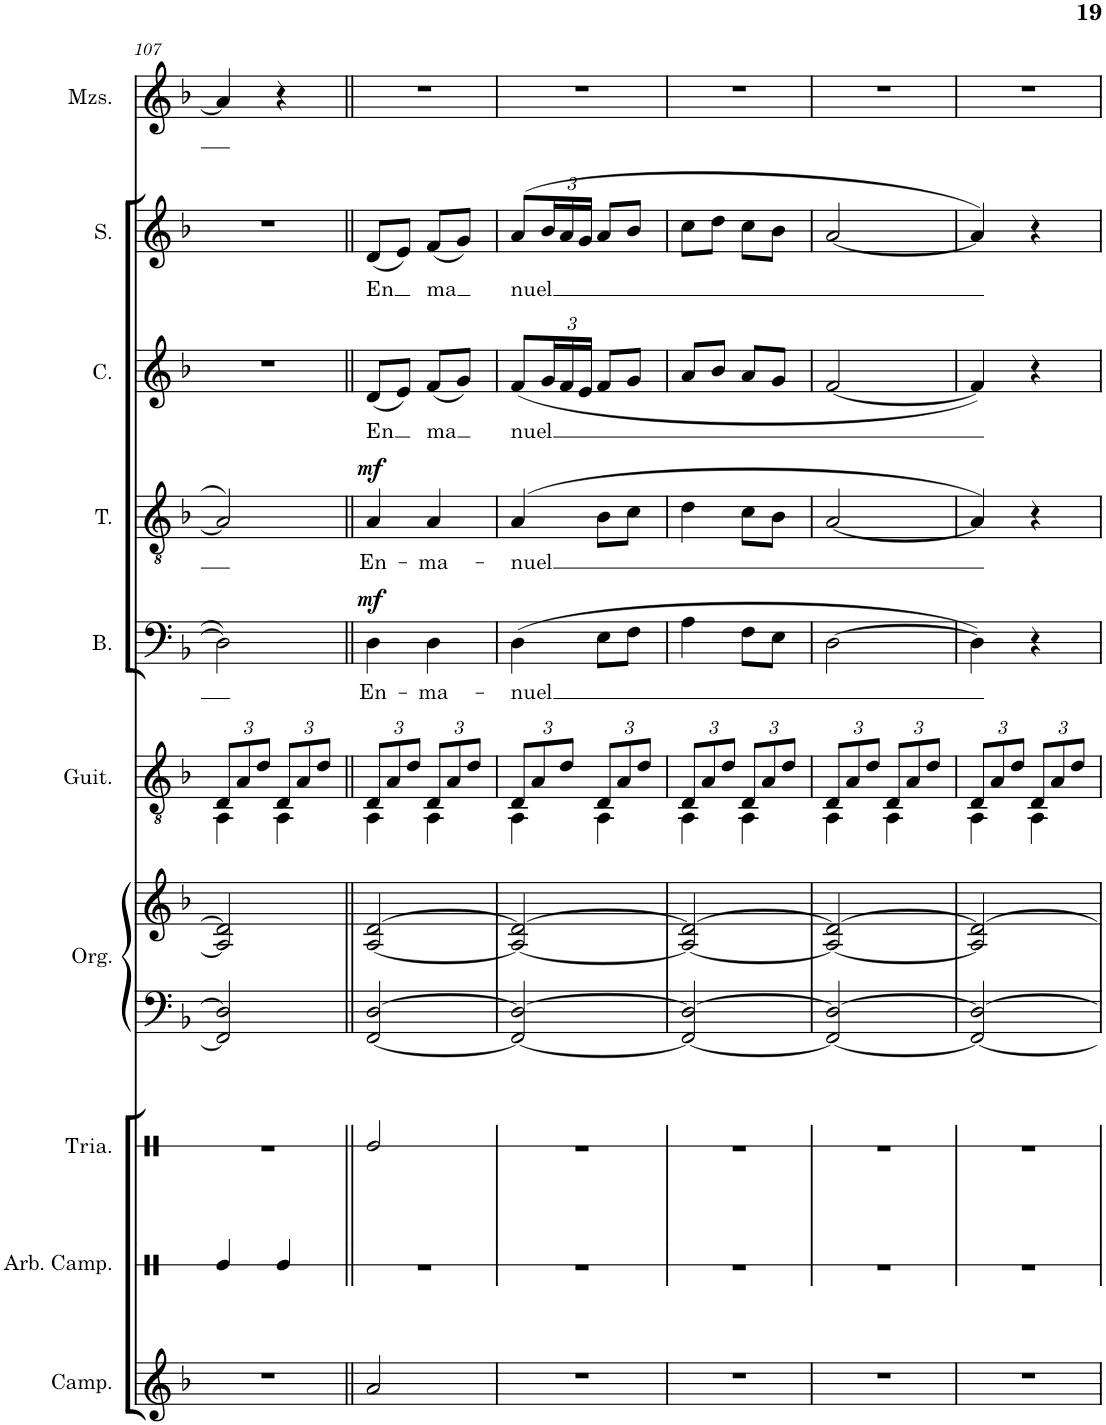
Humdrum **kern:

**kern	**kern	**kern	**kern	**kern	**kern	**kern	**text	**dynam	**kern	**text	**dynam	**kern	**text	**kern	**text	**kern
*part10	*part9	*part8	*part7	*part7	*part6	*part5	*part5	*part5	*part4	*part4	*part4	*part3	*part3	*part2	*part2	*part1
*staff11	*staff10	*staff9	*staff8	*staff7	*staff6	*staff5	*staff5	*staff5	*staff4	*staff4	*staff4	*staff3	*staff3	*staff2	*staff2	*staff1
*I"Campanillas	*I"Espectro	*I"Triángulo	*I"Órgano	*	*I"Guitarra	*I"Bajo	*	*	*I"Tenor	*	*	*I"Contralto	*	*I"Soprano	*	*I"Mezzo-soprano
*I'Camp.	*	*	*	*	*I'Guit.	*I'B.	*	*	*I'T.	*	*	*I'C.	*	*I'S.	*	*I'Mzs.
!!LO:PB:g=z
*clefG2	*clefX	*clefX	*clefF4	*clefG2	*clefGv2	*clefF4	*	*	*clefGv2	*	*	*clefG2	*	*clefG2	*	*clefG2
*Trd-7c-12	*	*	*	*	*	*	*	*	*	*	*	*	*	*	*	*
*k[b-]	*k[]	*k[]	*k[b-]	*k[b-]	*k[b-]	*k[b-]	*	*	*k[b-]	*	*	*k[b-]	*	*k[b-]	*	*k[b-]
*M2/4	*M2/4	*M2/4	*M2/4	*M2/4	*M2/4	*M2/4	*	*	*M2/4	*	*	*M2/4	*	*M2/4	*	*M2/4
*	*	*	*	*	*Xbrackettup	*	*	*	*	*	*	*	*	*	*	*
=107	=107	=107	=107	=107	=107	=107	=107	=107	=107	=107	=107	=107	=107	=107	=107	=107
*	*	*	*	*	*^	*	*	*	*	*	*	*	*	*	*	*
2r	4Re/	2r	2FF/] 2D/]	2A/] 2d/]	12D/L	4AA\	2D\]	.	.	2A/]	.	.	2r	.	2r	.	4a/]
.	.	.	.	.	12A/	.	.	.	.	.	.	.	.	.	.	.	.
.	.	.	.	.	12d/J	.	.	.	.	.	.	.	.	.	.	.	.
.	4Re/	.	.	.	12D/L	4AA\	.	.	.	.	.	.	.	.	.	.	4r
.	.	.	.	.	12A/	.	.	.	.	.	.	.	.	.	.	.	.
.	.	.	.	.	12d/J	.	.	.	.	.	.	.	.	.	.	.	.
=108||	=108||	=108||	=108||	=108||	=108||	=108||	=108||	=108||	=108||	=108||	=108||	=108||	=108||	=108||	=108||	=108||	=108||
!	!	!	!	!	!	!	!	!LO:LY:b	!LO:DY:a	!	!LO:LY:b	!LO:DY:a	!	!LO:LY:b	!	!LO:LY:b	!
2a/	2r	2Re/	[2FF/ [2D/	[2A/ [2d/	12D/L	4AA\	4D\	En-	mf	4A/	En-	mf	(8d/L	En	(8d/L	En	2r
.	.	.	.	.	12A/	.	.	.	.	.	.	.	.	.	.	.	.
.	.	.	.	.	.	.	.	.	.	.	.	.	8e/J)	.	8e/J)	.	.
.	.	.	.	.	12d/J	.	.	.	.	.	.	.	.	.	.	.	.
!	!	!	!	!	!	!	!	!LO:LY:b	!	!	!LO:LY:b	!	!	!LO:LY:b	!	!LO:LY:b	!
.	.	.	.	.	12D/L	4AA\	4D\	-ma-	.	4A/	-ma-	.	(8f/L	ma	(8f/L	ma	.
.	.	.	.	.	12A/	.	.	.	.	.	.	.	.	.	.	.	.
.	.	.	.	.	.	.	.	.	.	.	.	.	8g/J)	.	8g/J)	.	.
.	.	.	.	.	12d/J	.	.	.	.	.	.	.	.	.	.	.	.
=109	=109	=109	=109	=109	=109	=109	=109	=109	=109	=109	=109	=109	=109	=109	=109	=109	=109
!	!	!	!	!	!	!	!	!LO:LY:b	!	!	!LO:LY:b	!	!	!LO:LY:b	!	!LO:LY:b	!
2r	2r	2r	2FF/_ 2D/_	2A/_ 2d/_	12D/L	4AA\	(4D\	-nuel	.	(4A/	-nuel	.	(8f/L	nuel	(8a/L	nuel	2r
.	.	.	.	.	12A/	.	.	.	.	.	.	.	.	.	.	.	.
*	*	*	*	*	*	*	*	*	*	*	*	*	*Xbrackettup	*	*Xbrackettup	*	*
.	.	.	.	.	.	.	.	.	.	.	.	.	24g/L	.	24b-/L	.	.
.	.	.	.	.	12d/J	.	.	.	.	.	.	.	24f/	.	24a/	.	.
.	.	.	.	.	.	.	.	.	.	.	.	.	24e/JJ	.	24g/JJ	.	.
.	.	.	.	.	12D/L	4AA\	8E\L	.	.	8B-\L	.	.	8f/L	.	8a/L	.	.
.	.	.	.	.	12A/	.	.	.	.	.	.	.	.	.	.	.	.
.	.	.	.	.	.	.	8F\J	.	.	8c\J	.	.	8g/J	.	8b-/J	.	.
.	.	.	.	.	12d/J	.	.	.	.	.	.	.	.	.	.	.	.
=110	=110	=110	=110	=110	=110	=110	=110	=110	=110	=110	=110	=110	=110	=110	=110	=110	=110
2r	2r	2r	2FF/_ 2D/_	2A/_ 2d/_	12D/L	4AA\	4A\	.	.	4d\	.	.	8a/L	.	8cc\L	.	2r
.	.	.	.	.	12A/	.	.	.	.	.	.	.	.	.	.	.	.
.	.	.	.	.	.	.	.	.	.	.	.	.	8b-/J	.	8dd\J	.	.
.	.	.	.	.	12d/J	.	.	.	.	.	.	.	.	.	.	.	.
.	.	.	.	.	12D/L	4AA\	8F\L	.	.	8c\L	.	.	8a/L	.	8cc\L	.	.
.	.	.	.	.	12A/	.	.	.	.	.	.	.	.	.	.	.	.
.	.	.	.	.	.	.	8E\J	.	.	8B-\J	.	.	8g/J	.	8b-\J	.	.
.	.	.	.	.	12d/J	.	.	.	.	.	.	.	.	.	.	.	.
=111	=111	=111	=111	=111	=111	=111	=111	=111	=111	=111	=111	=111	=111	=111	=111	=111	=111
2r	2r	2r	2FF/_ 2D/_	2A/_ 2d/_	12D/L	4AA\	[2D\	.	.	[2A/	.	.	[2f/	.	[2a/	.	2r
.	.	.	.	.	12A/	.	.	.	.	.	.	.	.	.	.	.	.
.	.	.	.	.	12d/J	.	.	.	.	.	.	.	.	.	.	.	.
.	.	.	.	.	12D/L	4AA\	.	.	.	.	.	.	.	.	.	.	.
.	.	.	.	.	12A/	.	.	.	.	.	.	.	.	.	.	.	.
.	.	.	.	.	12d/J	.	.	.	.	.	.	.	.	.	.	.	.
=112	=112	=112	=112	=112	=112	=112	=112	=112	=112	=112	=112	=112	=112	=112	=112	=112	=112
2r	2r	2r	2FF/_ 2D/_	2A/] 2d/_	12D/L	4AA\	4D\])	.	.	4A/])	.	.	4f/])	.	4a/])	.	2r
.	.	.	.	.	12A/	.	.	.	.	.	.	.	.	.	.	.	.
.	.	.	.	.	12d/J	.	.	.	.	.	.	.	.	.	.	.	.
.	.	.	.	.	12D/L	4AA\	4r	.	.	4r	.	.	4r	.	4r	.	.
.	.	.	.	.	12A/	.	.	.	.	.	.	.	.	.	.	.	.
.	.	.	.	.	12d/J	.	.	.	.	.	.	.	.	.	.	.	.
*	*	*	*	*	*v	*v	*	*	*	*	*	*	*	*	*	*	*
=	=	=	=	=	=	=	=	=	=	=	=	=	=	=	=	=
*-	*-	*-	*-	*-	*-	*-	*-	*-	*-	*-	*-	*-	*-	*-	*-	*-
